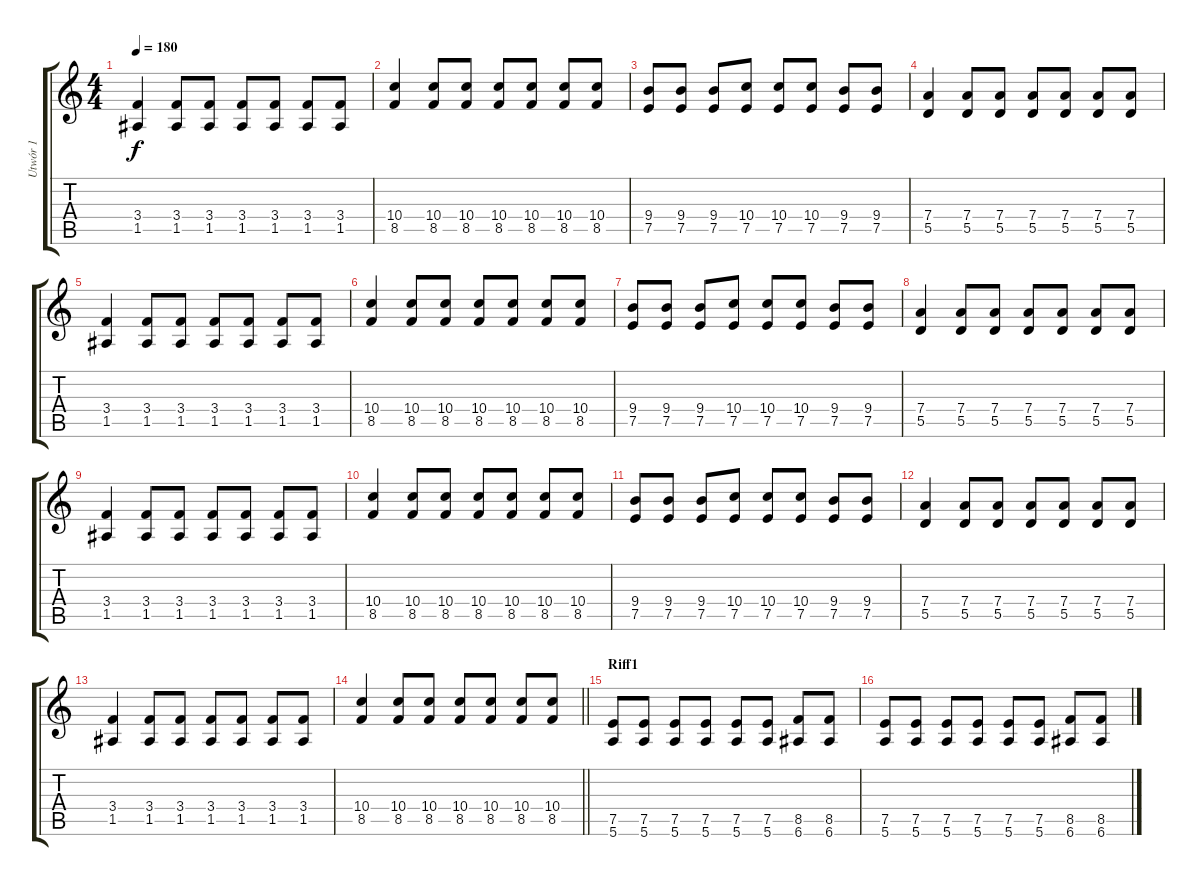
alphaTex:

\track ("Utwór 1" "Utwór 1") {instrument distortionguitar}
\staff {score tabs}
\tuning (E4 B3 G3 D3 A2 E2) {hide}
\ts (4 4)
\tempo 180
\clef g2
\ks c
(3.4 1.5).4{dy f} (3.4 1.5).8 (3.4 1.5).8 (3.4 1.5).8 (3.4 1.5).8 (3.4 1.5).8 (3.4 1.5).8 |
(10.4 8.5).4 (10.4 8.5).8 (10.4 8.5).8 (10.4 8.5).8 (10.4 8.5).8 (10.4 8.5).8 (10.4 8.5).8 |
(9.4 7.5).8 (9.4 7.5).8 (9.4 7.5).8 (10.4 7.5).8 (10.4 7.5).8 (10.4 7.5).8 (9.4 7.5).8 (9.4 7.5).8 |
(7.4 5.5).4 (7.4 5.5).8 (7.4 5.5).8 (7.4 5.5).8 (7.4 5.5).8 (7.4 5.5).8 (7.4 5.5).8 |
(3.4 1.5).4 (3.4 1.5).8 (3.4 1.5).8 (3.4 1.5).8 (3.4 1.5).8 (3.4 1.5).8 (3.4 1.5).8 |
(10.4 8.5).4 (10.4 8.5).8 (10.4 8.5).8 (10.4 8.5).8 (10.4 8.5).8 (10.4 8.5).8 (10.4 8.5).8 |
(9.4 7.5).8 (9.4 7.5).8 (9.4 7.5).8 (10.4 7.5).8 (10.4 7.5).8 (10.4 7.5).8 (9.4 7.5).8 (9.4 7.5).8 |
(7.4 5.5).4 (7.4 5.5).8 (7.4 5.5).8 (7.4 5.5).8 (7.4 5.5).8 (7.4 5.5).8 (7.4 5.5).8 |
(3.4 1.5).4 (3.4 1.5).8 (3.4 1.5).8 (3.4 1.5).8 (3.4 1.5).8 (3.4 1.5).8 (3.4 1.5).8 |
(10.4 8.5).4 (10.4 8.5).8 (10.4 8.5).8 (10.4 8.5).8 (10.4 8.5).8 (10.4 8.5).8 (10.4 8.5).8 |
(9.4 7.5).8 (9.4 7.5).8 (9.4 7.5).8 (10.4 7.5).8 (10.4 7.5).8 (10.4 7.5).8 (9.4 7.5).8 (9.4 7.5).8 |
(7.4 5.5).4 (7.4 5.5).8 (7.4 5.5).8 (7.4 5.5).8 (7.4 5.5).8 (7.4 5.5).8 (7.4 5.5).8 |
(3.4 1.5).4 (3.4 1.5).8 (3.4 1.5).8 (3.4 1.5).8 (3.4 1.5).8 (3.4 1.5).8 (3.4 1.5).8 |
\barLineRight lightlight
(10.4 8.5).4 (10.4 8.5).8 (10.4 8.5).8 (10.4 8.5).8 (10.4 8.5).8 (10.4 8.5).8 (10.4 8.5).8 |
\section ("" "Riff1")
(7.5 5.6).8 (7.5 5.6).8 (7.5 5.6).8 (7.5 5.6).8 (7.5 5.6).8 (7.5 5.6).8 (8.5 6.6).8 (8.5 6.6).8 |
(7.5 5.6).8 (7.5 5.6).8 (7.5 5.6).8 (7.5 5.6).8 (7.5 5.6).8 (7.5 5.6).8 (8.5 6.6).8 (8.5 6.6).8
